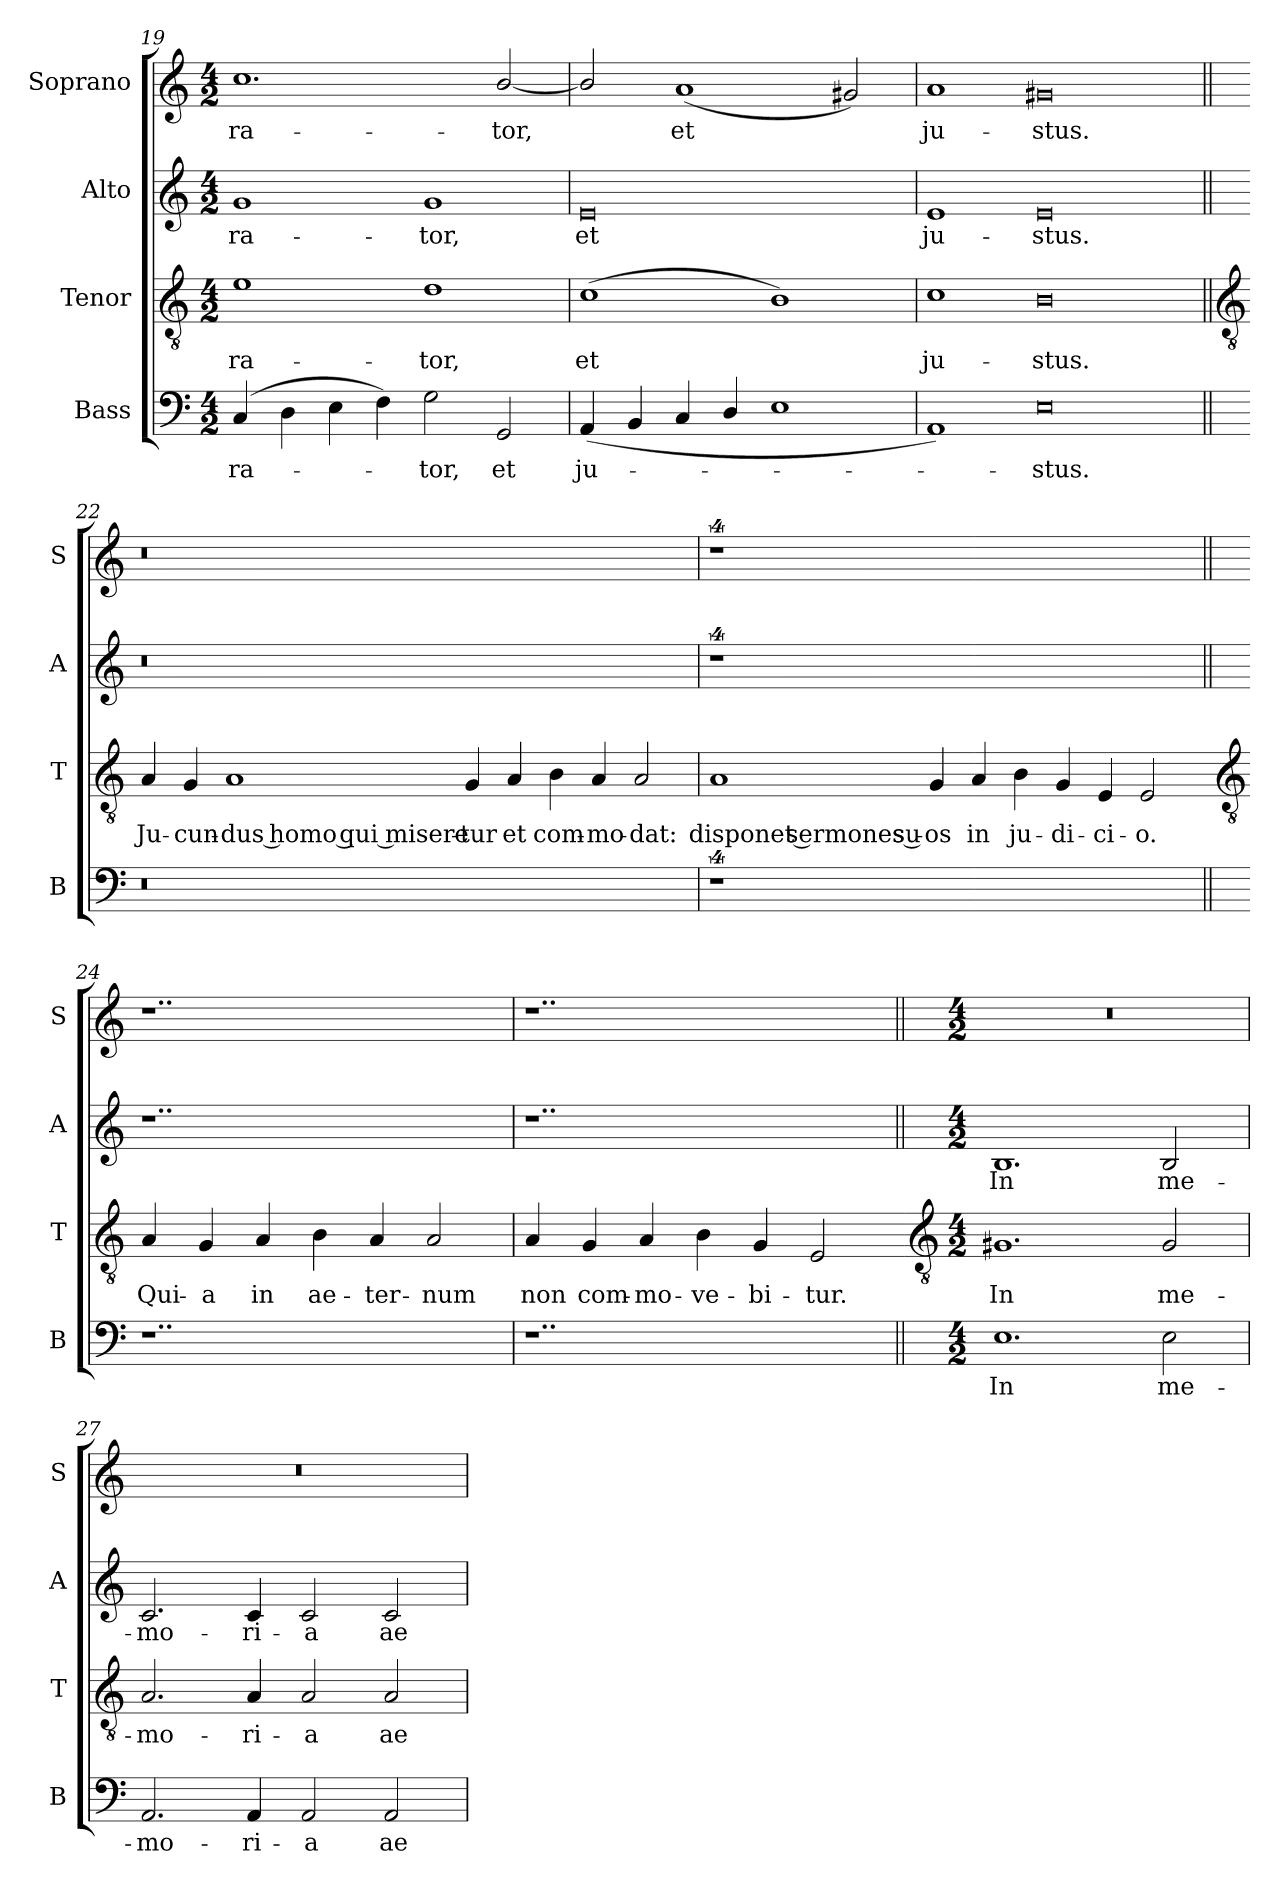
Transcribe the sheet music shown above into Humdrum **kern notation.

**kern	**text	**kern	**text	**kern	**text	**kern	**text
*part4	*part4	*part3	*part3	*part2	*part2	*part1	*part1
*staff4	*staff4	*staff3	*staff3	*staff2	*staff2	*staff1	*staff1
*I"Bass	*	*I"Tenor	*	*I"Alto	*	*I"Soprano	*
*I'B	*	*I'T	*	*I'A	*	*I'S	*
*clefF4	*	*clefGv2	*	*clefG2	*	*clefG2	*
*k[]	*	*k[]	*	*k[]	*	*k[]	*
*C:	*	*C:	*	*C:	*	*C:	*
*M4/2	*	*M4/2	*	*M4/2	*	*M4/2	*
=19	=19	=19	=19	=19	=19	=19	=19
!	!LO:LY:b	!	!LO:LY:b	!	!LO:LY:b	!	!LO:LY:b
(>4C	-ra-	1e	-ra-	1g	-ra-	1.cc	-ra-
4D	.	.	.	.	.	.	.
4E	.	.	.	.	.	.	.
4F)	.	.	.	.	.	.	.
!	!LO:LY:b	!	!LO:LY:b	!	!LO:LY:b	!	!
2G	tor,	1d	-tor,	1g	-tor,	.	.
!	!LO:LY:b	!	!	!	!	!	!LO:LY:b
2GG	et	.	.	.	.	[2b/	-tor,
=20	=20	=20	=20	=20	=20	=20	=20
!	!LO:LY:b	!	!LO:LY:b	!	!LO:LY:b	!	!
(<4AA	ju-	(>1c	et	0e	et	2b/]	.
4BB	.	.	.	.	.	.	.
!	!	!	!	!	!	!	!LO:LY:b
4C	.	.	.	.	.	(<1a	et
4D/	.	.	.	.	.	.	.
1E/	.	1B)	.	.	.	.	.
.	.	.	.	.	.	2g#X)	.
=21	=21	=21	=21	=21	=21	=21	=21
!	!	!	!LO:LY:b	!	!LO:LY:b	!	!LO:LY:b
1AA)	.	1c	ju-	1e	ju-	1a	ju-
!	!LO:LY:b	!	!LO:LY:b	!	!LO:LY:b	!	!LO:LY:b
0E	stus.	0B	-stus.	0e	-stus.	0g#X	-stus.
!!LO:LB:g=z
=22||	=22||	=22||	=22||	=22||	=22||	=22||	=22||
*	*	*clefGv2	*	*	*	*	*
!	!	!	!LO:LY:b	!	!	!	!
0.r	.	4A	Ju-	0.r	.	0.r	.
!	!	!	!LO:LY:b	!	!	!	!
.	.	4G	-cun-	.	.	.	.
!	!	!	!LO:LY:b	!	!	!	!
.	.	1A	-dus homo qui misere-	.	.	.	.
!	!	!	!LO:LY:b	!	!	!	!
.	.	4G	-tur	.	.	.	.
!	!	!	!LO:LY:b	!	!	!	!
.	.	4A	et	.	.	.	.
!	!	!	!LO:LY:b	!	!	!	!
.	.	4B	com-	.	.	.	.
!	!	!	!LO:LY:b	!	!	!	!
.	.	4A	-mo-	.	.	.	.
!	!	!	!LO:LY:b	!	!	!	!
.	.	2A	-dat:	.	.	.	.
=23	=23	=23	=23	=23	=23	=23	=23
!	!	!	!LO:LY:b	!	!	!	!
4%11r	.	1A	disponet sermones su-	4%11r	.	4%11r	.
!	!	!	!LO:LY:b	!	!	!	!
.	.	4G	-os	.	.	.	.
!	!	!	!LO:LY:b	!	!	!	!
.	.	4A	in	.	.	.	.
!	!	!	!LO:LY:b	!	!	!	!
.	.	4B	ju-	.	.	.	.
!	!	!	!LO:LY:b	!	!	!	!
.	.	4G	-di-	.	.	.	.
!	!	!	!LO:LY:b	!	!	!	!
.	.	4E	-ci-	.	.	.	.
!	!	!	!LO:LY:b	!	!	!	!
.	.	2E	-o.	.	.	.	.
!!LO:LB:g=z
=24||	=24||	=24-	=24||	=24||	=24||	=24||	=24||
*	*	*clefGv2	*	*	*	*	*
!	!	!	!LO:LY:b	!	!	!	!
1..r	.	4A	Qui-	1..r	.	1..r	.
!	!	!	!LO:LY:b	!	!	!	!
.	.	4G	-a	.	.	.	.
!	!	!	!LO:LY:b	!	!	!	!
.	.	4A	in	.	.	.	.
!	!	!	!LO:LY:b	!	!	!	!
.	.	4B	ae-	.	.	.	.
!	!	!	!LO:LY:b	!	!	!	!
.	.	4A	-ter-	.	.	.	.
!	!	!	!LO:LY:b	!	!	!	!
.	.	2A	-num	.	.	.	.
=25	=25	=25	=25	=25	=25	=25	=25
!	!	!	!LO:LY:b	!	!	!	!
1..r	.	4A	non	1..r	.	1..r	.
!	!	!	!LO:LY:b	!	!	!	!
.	.	4G	com-	.	.	.	.
!	!	!	!LO:LY:b	!	!	!	!
.	.	4A	-mo-	.	.	.	.
!	!	!	!LO:LY:b	!	!	!	!
.	.	4B	-ve-	.	.	.	.
!	!	!	!LO:LY:b	!	!	!	!
.	.	4G	-bi-	.	.	.	.
!	!	!	!LO:LY:b	!	!	!	!
.	.	2E	-tur.	.	.	.	.
!!LO:LB:g=z
=26||	=26||	=26-	=26||	=26||	=26||	=26||	=26||
*	*	*clefGv2	*	*	*	*	*
*k[]	*	*	*	*k[]	*	*k[]	*
*C:	*	*	*	*C:	*	*C:	*
*M4/2	*	*M4/2	*	*M4/2	*	*M4/2	*
!	!LO:LY:b	!	!LO:LY:b	!	!LO:LY:b	!	!
1.E	In	1.G#X	In	1.B	In	0r	.
!	!LO:LY:b	!	!LO:LY:b	!	!LO:LY:b	!	!
2E	me-	2G#	me-	2B	me-	.	.
=27	=27	=27	=27	=27	=27	=27	=27
!	!LO:LY:b	!	!LO:LY:b	!	!LO:LY:b	!	!
2.AA	-mo-	2.A	-mo-	2.c	-mo-	0r	.
!	!LO:LY:b	!	!LO:LY:b	!	!LO:LY:b	!	!
4AA	-ri-	4A	-ri-	4c	-ri-	.	.
!	!LO:LY:b	!	!LO:LY:b	!	!LO:LY:b	!	!
2AA	-a	2A	-a	2c	-a	.	.
!	!LO:LY:b	!	!LO:LY:b	!	!LO:LY:b	!	!
2AA	ae-	2A	ae-	2c	ae-	.	.
=	=	=	=	=	=	=	=
*-	*-	*-	*-	*-	*-	*-	*-
